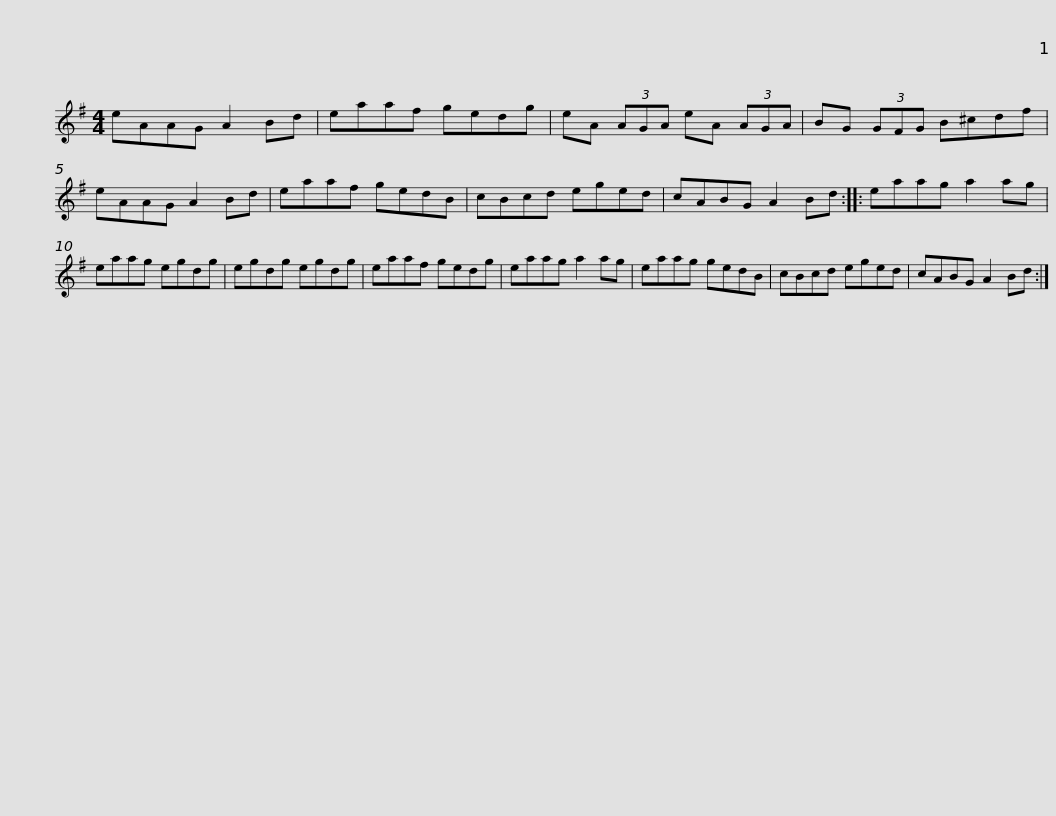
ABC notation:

X:1
L:1/8
M:4/4
I:linebreak $
K:G
V:1 treble
V:1
 eAAG A2 Bd | eaaf gedg | eA (3AGA eA (3AGA | BG (3GFG B^cdf | eAAG A2 Bd |$ %5
 eaaf gedB | cBcd eged | cABG A2 Bd :: eaag a2 ag | eaag egdg |$ %10
 egdg egdg | eaaf gedg | eaag a2 ag | eaag gedB | cBcd eged |$ %15
 cABG A2 Bd :| %16
